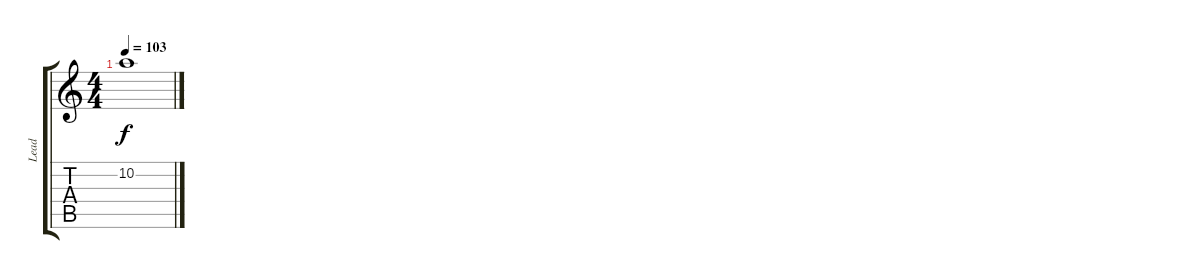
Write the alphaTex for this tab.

\track ("Lead" "Lead") {instrument distortionguitar}
\staff {score tabs}
\tuning (E4 B3 G3 D3 A2 E2) {hide}
\ts (4 4)
\tempo 103
\clef g2
\ks c
10.2{t}.1{dy f}
